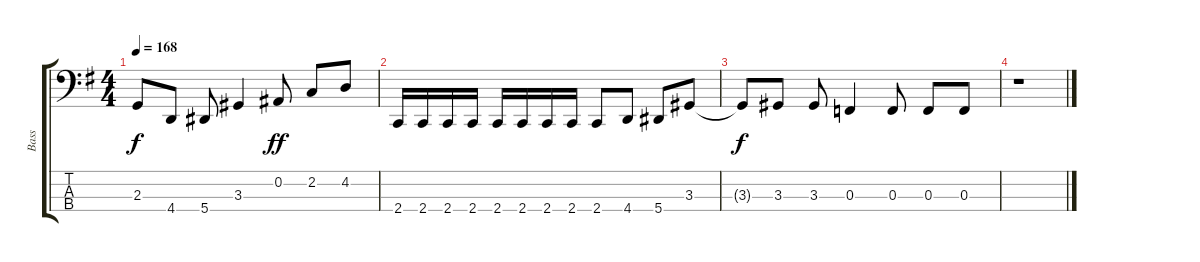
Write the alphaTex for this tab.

\track ("Bass" "Bass") {instrument electricbassfinger}
\staff {score tabs}
\tuning (Eb2 Bb1 F1 Bb0) {hide}
\ts (4 4)
\tempo 168
\clef f4
\ks g
2.3{t}.8{dy f} 4.4.8 5.4.8 3.3.4 0.2.8{dy ff} 2.2.8 4.2.8 |
2.4.16 2.4.16 2.4.16 2.4.16 2.4.16 2.4.16 2.4.16 2.4.16 2.4.8 4.4.8 5.4.8 3.3.8 |
3.3{t}.8{dy f} 3.3.8 3.3.8 0.3.4 0.3.8 0.3.8 0.3.8 |
r.1
